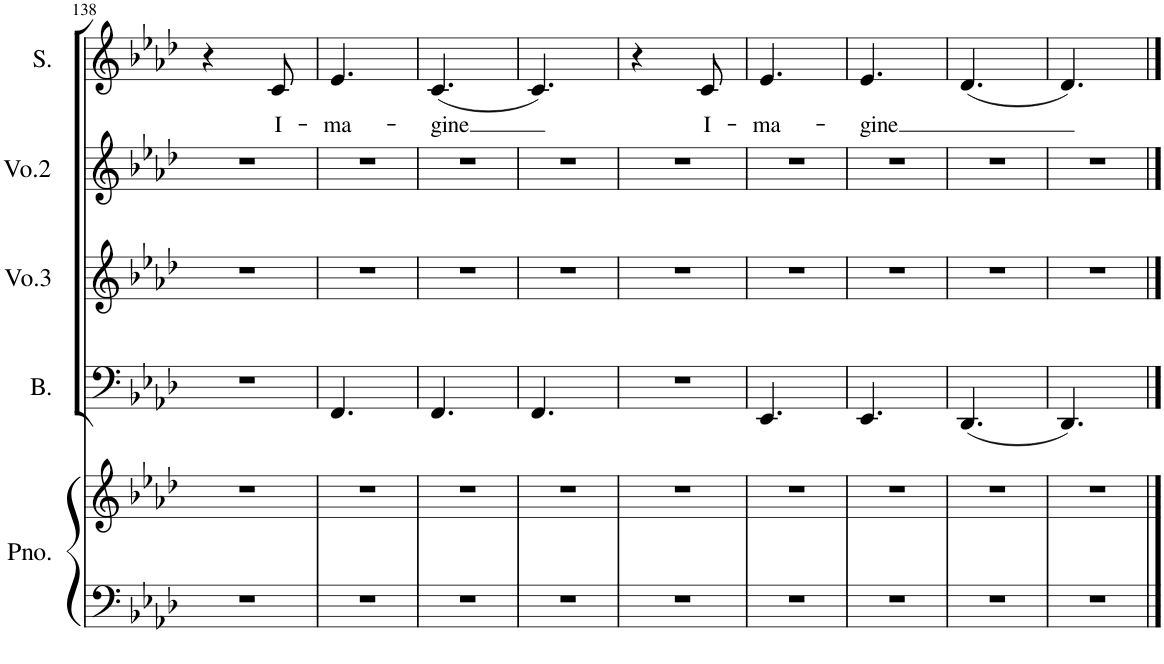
**kern	**kern	**kern	**kern	**kern	**kern	**text
*part5	*part5	*part4	*part3	*part2	*part1	*part1
*staff6	*staff5	*staff4	*staff3	*staff2	*staff1	*staff1
*I"Piano	*	*I"Bass	*I"Voice 3	*I"Voice 2	*I"Solo	*
*I'Pno.	*	*I'B.	*I'Vo.3	*I'Vo.2	*I'S.	*
!!LO:PB:g=z
*clefF4	*clefG2	*clefF4	*clefG2	*clefG2	*clefG2	*
*	*	*Trd7c12	*	*	*	*
*k[b-e-a-d-]	*k[b-e-a-d-]	*k[b-e-a-d-]	*k[b-e-a-d-]	*k[b-e-a-d-]	*k[b-e-a-d-]	*
*M3/8	*M3/8	*M3/8	*M3/8	*M3/8	*M3/8	*
=138	=138	=138	=138	=138	=138	=138
4.r	4.r	4.r	4.r	4.r	4r	.
!	!	!	!	!	!	!LO:LY:b
.	.	.	.	.	8c/	I-
=139	=139	=139	=139	=139	=139	=139
!	!	!	!	!	!	!LO:LY:b
4.r	4.r	4.FF/	4.r	4.r	4.e-/	-ma-
=140	=140	=140	=140	=140	=140	=140
!	!	!	!	!	!	!LO:LY:b
4.r	4.r	4.FF/	4.r	4.r	(4.c/	-gine
=141	=141	=141	=141	=141	=141	=141
4.r	4.r	4.FF/	4.r	4.r	4.c/)	.
=142	=142	=142	=142	=142	=142	=142
4.r	4.r	4.r	4.r	4.r	4r	.
!	!	!	!	!	!	!LO:LY:b
.	.	.	.	.	8c/	I-
=143	=143	=143	=143	=143	=143	=143
!	!	!	!	!	!	!LO:LY:b
4.r	4.r	4.EE-/	4.r	4.r	4.e-/	-ma-
=144	=144	=144	=144	=144	=144	=144
!	!	!	!	!	!	!LO:LY:b
4.r	4.r	4.EE-/	4.r	4.r	4.e-/	-gine
=145	=145	=145	=145	=145	=145	=145
4.r	4.r	(4.DD-/	4.r	4.r	(4.d-/	.
=146	=146	=146	=146	=146	=146	=146
4.r	4.r	4.DD-/)	4.r	4.r	4.d-/)	.
==	==	==	==	==	==	==
*-	*-	*-	*-	*-	*-	*-
